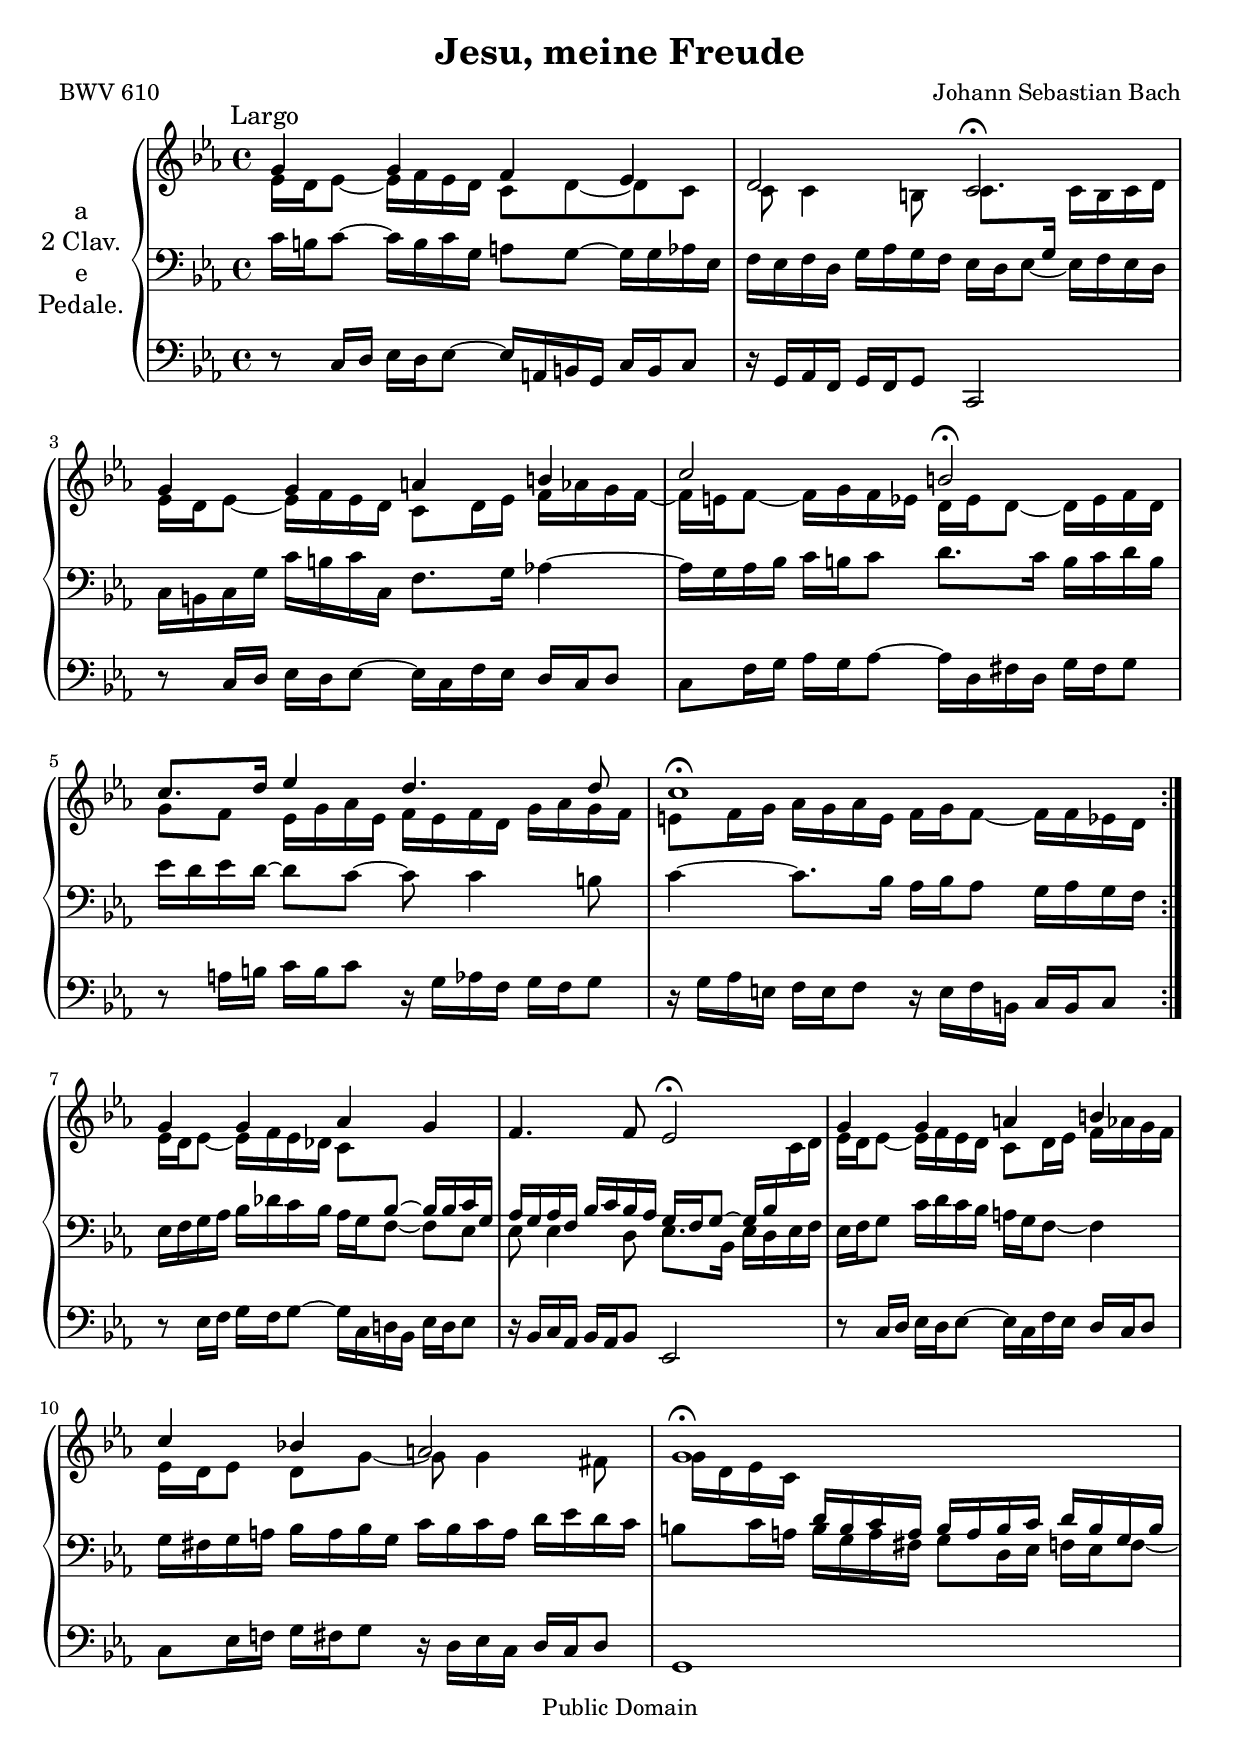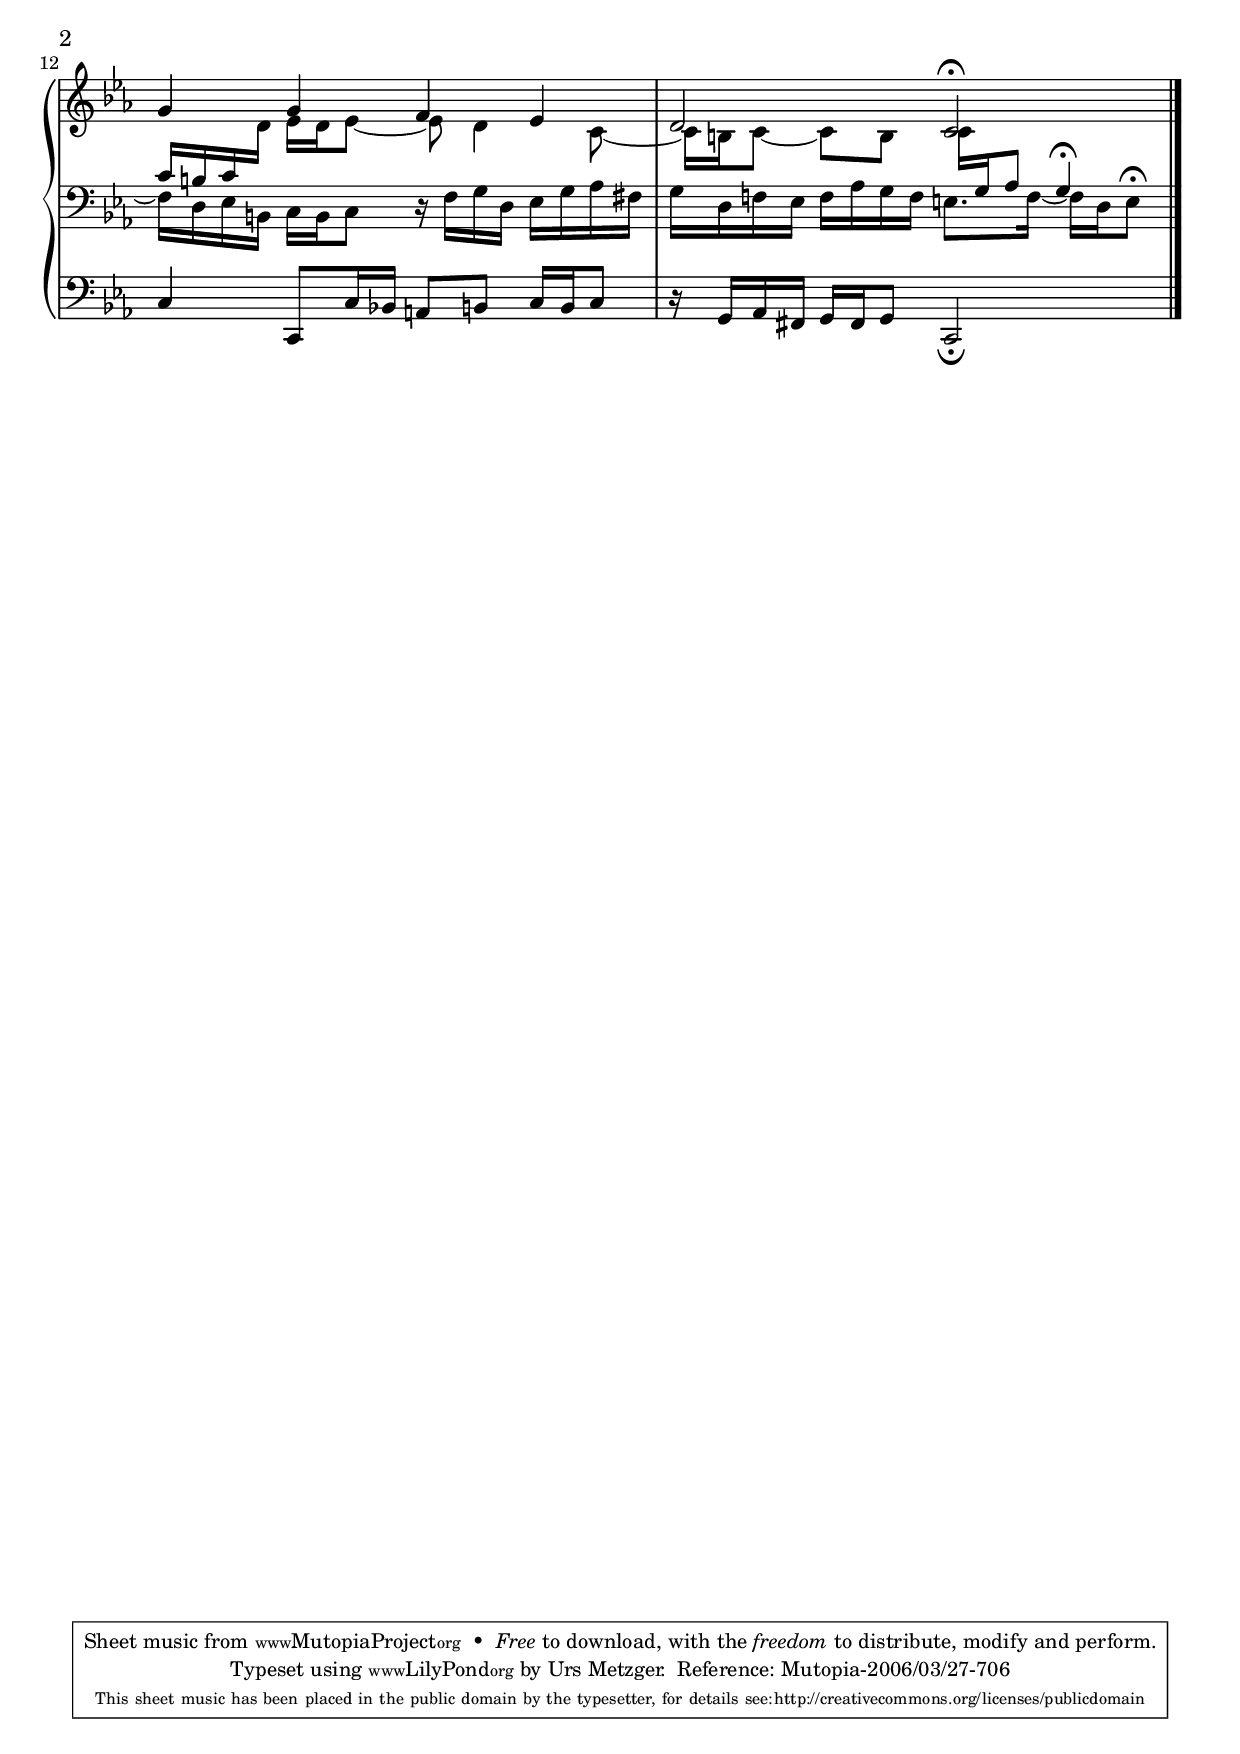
\version "2.15.18"
%\include "example-header.ily"


\header {
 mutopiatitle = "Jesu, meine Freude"
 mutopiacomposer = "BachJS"
 poet = "BWV 610"
 %mutopiaopus = "BWV 610"
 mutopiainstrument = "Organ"
 date = ""
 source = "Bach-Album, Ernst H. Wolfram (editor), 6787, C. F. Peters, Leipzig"
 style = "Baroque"
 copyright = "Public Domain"
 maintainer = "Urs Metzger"
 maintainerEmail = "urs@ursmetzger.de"
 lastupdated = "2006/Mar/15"

 title = "Jesu, meine Freude"
 composer = "Johann Sebastian Bach"
 %opus="BWV 610"

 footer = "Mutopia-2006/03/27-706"
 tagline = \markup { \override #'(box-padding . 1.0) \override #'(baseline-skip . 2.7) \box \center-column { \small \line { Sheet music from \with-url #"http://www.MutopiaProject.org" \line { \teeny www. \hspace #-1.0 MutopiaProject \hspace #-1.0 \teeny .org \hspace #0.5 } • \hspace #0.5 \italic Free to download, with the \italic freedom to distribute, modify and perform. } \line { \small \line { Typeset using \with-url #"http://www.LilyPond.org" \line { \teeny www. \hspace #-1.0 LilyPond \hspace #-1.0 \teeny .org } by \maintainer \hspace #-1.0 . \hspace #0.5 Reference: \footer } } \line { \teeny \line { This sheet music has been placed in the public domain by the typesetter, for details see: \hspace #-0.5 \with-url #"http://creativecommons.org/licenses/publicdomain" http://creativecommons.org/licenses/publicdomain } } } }

}

\include "deutsch.ly"

global = {
   \key c \minor
   \time 4/4
   $(set-accidental-style 'default)
}

halsup = {
  \stemUp
  \tieUp
}

halsdown = {
  \stemDown
  \tieDown
}

staffup = {
   \change Staff = "right" \halsdown
}

staffdown = {
   \change Staff = "left" \halsup
}

sopran = {
   \new Voice \relative g' {
      \global
      \halsup
      \repeat volta 2 {
         g4^\markup { \hspace #-4 \large "Largo" } g f es
         d2 c\fermata
         g'4 g a h
         c2 h\fermata
         %% Takt 5 ==============================================
         c8. d16 es4 d4. d8
         c1\fermata
      }
      g4 g as g
      f4. f8 es2\fermata
      g4 g a h
      %% Takt 10 =============================================
      c4 b! a2
      g1\fermata
      g4 g f es
      d2 c2\fermata \bar "|."
   }
}

alt = {
   \new Voice \relative es' {
      \global
      \halsdown
      \repeat volta 2 {
         es16 d es8~ es16 f es d c8 d~ d c
         c8 c4 h8 c8. \staffdown g16 \staffup c h c d
         es16 d es8~ es16 f es d c8 d16 es f as g f~
         f16 e f8~ f16 g f es d es d8~ d16 es f d
         %% Takt 5 ==============================================
         g8 f es16 g as es f es f d g as g f
         e8 f16 g as g as e f g f8~ f16 f es d
      }
      es16 d es8~ es16 f es des c8 \staffdown b~ b16 b c g
      as16 g as f b c b as g f g8~ g16 b \staffup c d
      es16 d es8~ es16 f es d c8 d16 es f as g f
      %% Takt 10 =============================================
      es16 d es8 d g~g g4 fis8
      g16 d es c \staffdown d h c a h a h c d h g h
      c16 h c \staffup d es d es8~ es d4 c8~
      c16 h c8~ c h c16 \staffdown g as8 g4\fermata
   }
}

tenor = {
   \new Voice \relative c' {
      \global
      \repeat volta 2 {
         c16 h c8~ c16 h c g a8 g~ g16 g as es
         f16 es f d g as g f es d \tieDown es8~ es16 \tieNeutral f es d
         c16 h c g' c h c c, f8. g16 as!4~
         as16 g as b c h c8 d8. c16 h c d h
         %% Takt 5 ==============================================
         es16 d es d~ d8 c~c c4 h8
         c4~ c8. b16 as b as8 g16 as g f
      }
      \halsdown es16 f g as b des c b as g f8~ f es
      es8 es4 d8 es8. b16 es d es f
      es16 f g8 c16 d c b a g f8~ f4
      %% Takt 10 =============================================
      g16 fis g a b a b g c b c a d es d c
      h8 c16 a h g a fis g8 d16 es f es f8~
      f16 d es h c h c8 r16 f g d es g as fis
      g16 d f! es f as g f e8. f16~ f d e8\fermata
   }
}

right = {
   \clef treble
   <<
   \alt
   \sopran
   >>
}

left = {
   \clef bass
   <<
   \tenor
   >>
}

pedal = {
   \global
   \clef "bass"
   \relative c {
      \repeat volta 2 {
         r8 c16 d es d es8~ es16 a, h g c h c8
         r16 g as f g f g8 c,2
         r8 c'16 d es d es8~ es16 c f es d c d8
         c8 f16 g as g as8~ as16 d, fis d g fis g8
         %% Takt 5 ==============================================
         r8 a16 h c h c8
         r16 g as f g f g8
         r16 g as e f e f8 r16 e f h, c h c8
      }
      r8 es16  f g f g8~ g16 c, d! b es d es8
      r16 b c as b as b8 es,2
      r8 c'16 d es d es8~ es16 c f es d c d8
      %% Takt 10 =============================================
      c8 es16 f! g fis g8 r16 d es c d c d8
      g,1
      c4 c,8 c'16 b! a8 h c16 h c8
      r16 g as fis g fis g8 c,2_\fermata
   }
}

\score {
   \new PianoStaff
      { \set PianoStaff.instrumentName = \markup { \large \center-column {
          "a" "" "2 Clav." "" "e"  ""  "Pedale." } \hspace #0.5 }
      <<
         \context Staff = right
         {
            \context Voice = right \right
         }
         \context Staff = left {
            \context Voice = left \left
         }
         \context Staff = pedal {
            \context Voice = pedal \pedal
         }
      >>
   }
   \layout{}
}
